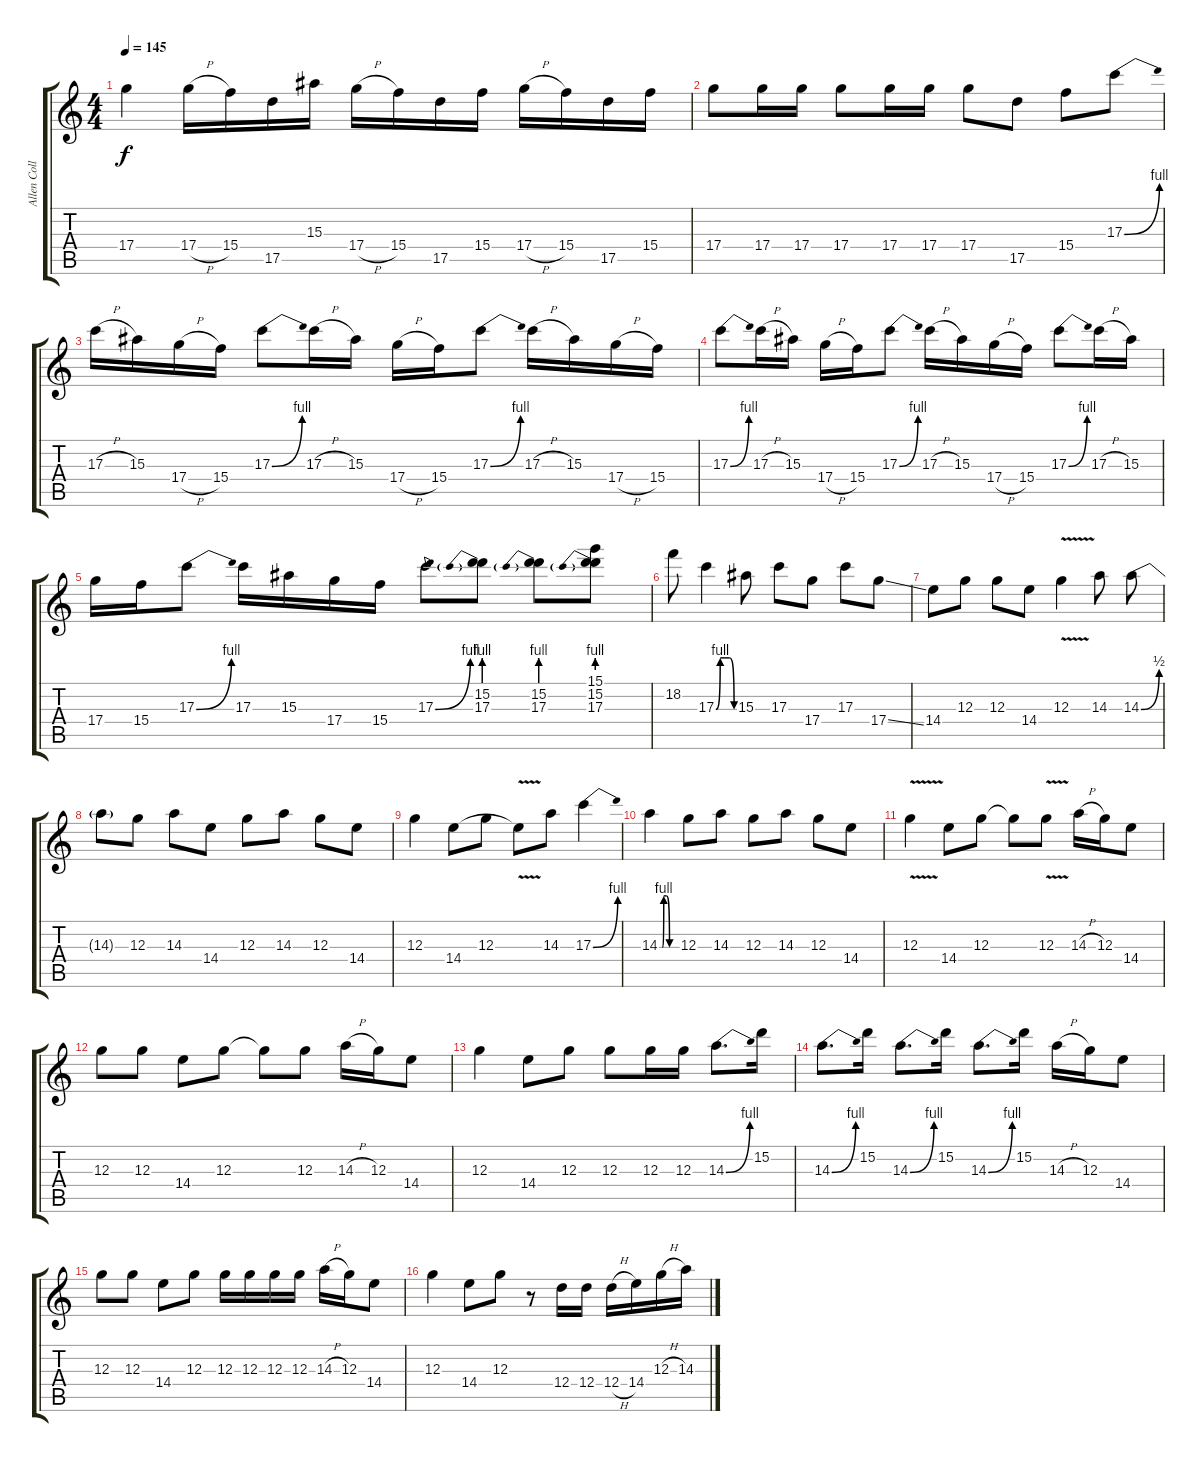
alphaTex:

\track ("Allen Collins" "Allen Coll") {instrument overdrivenguitar}
\staff {score tabs}
\tuning (E4 B3 G3 D3 A2 E2) {hide}
\ts (4 4)
\tempo 145
\clef g2
\ks c
17.4.4{dy f} 17.4{h}.16 15.4.16 17.5.16 15.3.16 17.4{h}.16 15.4.16 17.5.16 15.4.16 17.4{h}.16 15.4.16 17.5.16 15.4.16 |
17.4.8 17.4.16 17.4.16 17.4.8 17.4.16 17.4.16 17.4.8 17.5.8 15.4.8 17.3{be (bend 0 0 60 4)}.8 |
17.3{h}.16 15.3.16 17.4{h}.16 15.4.16 17.3{be (bend 0 0 60 4)}.8 17.3{h}.16 15.3.16 17.4{h}.16 15.4.16 17.3{be (bend 0 0 60 4)}.8 17.3{h}.16 15.3.16 17.4{h}.16 15.4.16 |
17.3{be (bend 0 0 60 4)}.8 17.3{h}.16 15.3.16 17.4{h}.16 15.4.16 17.3{be (bend 0 0 60 4)}.8 17.3{h}.16 15.3.16 17.4{h}.16 15.4.16 17.3{be (bend 0 0 60 4)}.8 17.3{h}.16 15.3.16 |
17.4.16 15.4.16 17.3{be (bend 0 0 60 4)}.8 17.3.16 15.3.16 17.4.16 15.4.16 17.3{be (bend 0 0 60 4)}.8 (15.2 17.3{be (prebend 0 4 60 4)}).8 (15.2 17.3{be (prebend 0 4 60 4)}).8 (15.1 15.2 17.3{be (prebend 0 4 60 4)}).8 |
18.2.8 17.3{be (custom 0 0 14 4 30 4 45 4 60 0)}.4 15.3.8 17.3.8 17.4.8 17.3.8 17.4{ss}.8 |
14.4.8 12.3.8 12.3.8 14.4.8 12.3{v}.4 14.3.8{beam split} 14.3{be (bend 0 0 60 2)}.8 |
14.3{t}.8 12.3.8 14.3.8 14.4.8 12.3.8 14.3.8 12.3.8 14.4.8 |
12.3.4 14.4.8 12.3.8 14.4{v t}.8 14.3.8 17.3{be (bend 0 0 60 4)}.4 |
14.3{be (custom 0 0 10 0 15 4 25 4 35 0 40 0 60 0)}.4 12.3.8 14.3.8 12.3.8 14.3.8 12.3.8 14.4.8 |
12.3{v}.4 14.4.8 12.3.8 12.3{t}.8 12.3{v}.8 14.3{h}.16 12.3.16 14.4.8 |
12.3.8 12.3.8 14.4.8 12.3.8 12.3{t}.8 12.3.8 14.3{h}.16 12.3.16 14.4.8 |
12.3.4 14.4.8 12.3.8 12.3.8 12.3.16 12.3.16 14.3{be (bend 0 0 60 4)}.8{d} 15.2.16 |
14.3{be (bend 0 0 60 4)}.8{d} 15.2.16 14.3{be (bend 0 0 60 4)}.8{d} 15.2.16 14.3{be (bend 0 0 60 4)}.8{d} 15.2.16 14.3{h}.16 12.3.16 14.4.8 |
12.3.8 12.3.8 14.4.8 12.3.8 12.3.16 12.3.16 12.3.16 12.3.16 14.3{h}.16 12.3.16 14.4.8 |
12.3.4 14.4.8 12.3.8 r.8 12.4.16 12.4.16 12.4{h}.16 14.4.16 12.3{h}.16 14.3.16
